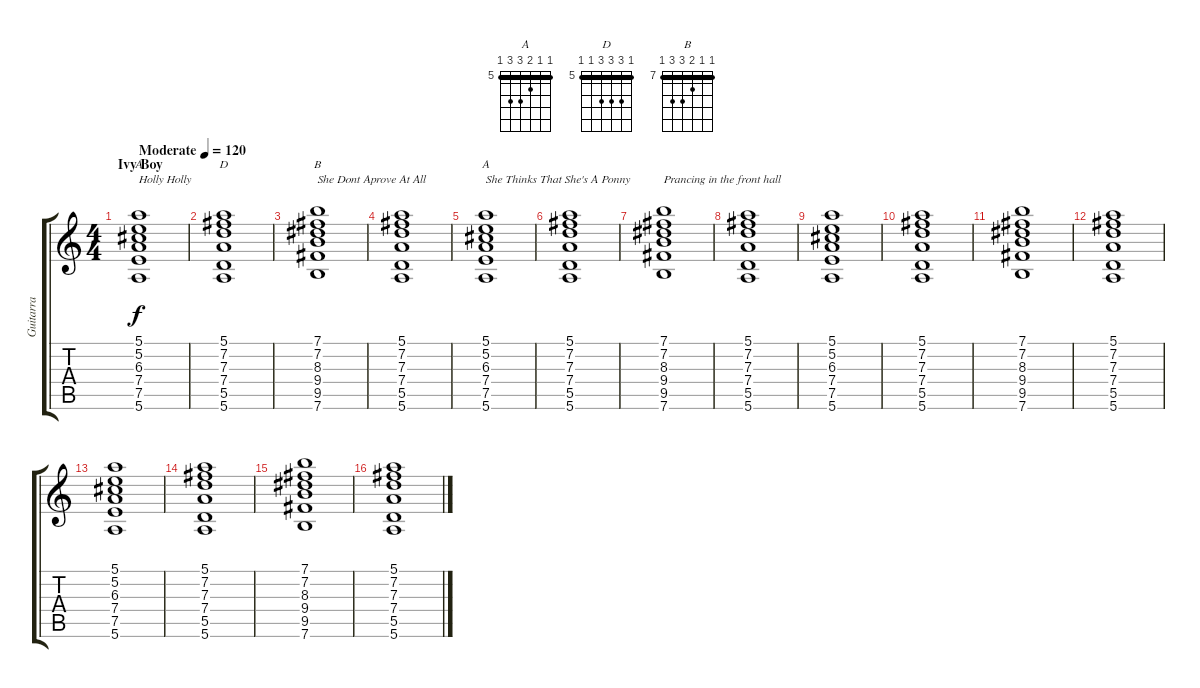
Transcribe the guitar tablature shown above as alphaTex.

\track ("Guitarra" "Guitarra") {instrument electricguitarjazz}
\staff {score tabs}
\tuning (E4 B3 G3 D3 A2 E2) {hide}
\chord ("A" 0 2 2 2 0 x)
\chord ("D" 5 7 7 7 5 5) {firstfret 5 barre 5}
\chord ("B" 7 7 8 9 9 7) {firstfret 7 barre 7}
\chord ("A" 5 5 6 7 7 5) {firstfret 5 barre 5}
\ts (4 4)
\section ("" "Ivy Boy")
\tempo (120 "Moderate")
\clef g2
\ks c
(5.1 5.2 6.3 7.4 7.5 5.6).1{ch "A" txt "Holly Holly" dy f instrument electricguitarjazz} |
(5.1 7.2 7.3 7.4 5.5 5.6).1{ch "D"} |
(7.1 7.2 8.3 9.4 9.5 7.6).1{ch "B" txt "She Dont Aprove At All"} |
(5.1 7.2 7.3 7.4 5.5 5.6).1 |
(5.1 5.2 6.3 7.4 7.5 5.6).1{ch "A" txt "She Thinks That She's A Ponny"} |
(5.1 7.2 7.3 7.4 5.5 5.6).1 |
(7.1 7.2 8.3 9.4 9.5 7.6).1{txt "Prancing in the front hall"} |
(5.1 7.2 7.3 7.4 5.5 5.6).1 |
(5.1 5.2 6.3 7.4 7.5 5.6).1 |
(5.1 7.2 7.3 7.4 5.5 5.6).1 |
(7.1 7.2 8.3 9.4 9.5 7.6).1 |
(5.1 7.2 7.3 7.4 5.5 5.6).1 |
(5.1 5.2 6.3 7.4 7.5 5.6).1 |
(5.1 7.2 7.3 7.4 5.5 5.6).1 |
(7.1 7.2 8.3 9.4 9.5 7.6).1 |
(5.1 7.2 7.3 7.4 5.5 5.6).1
